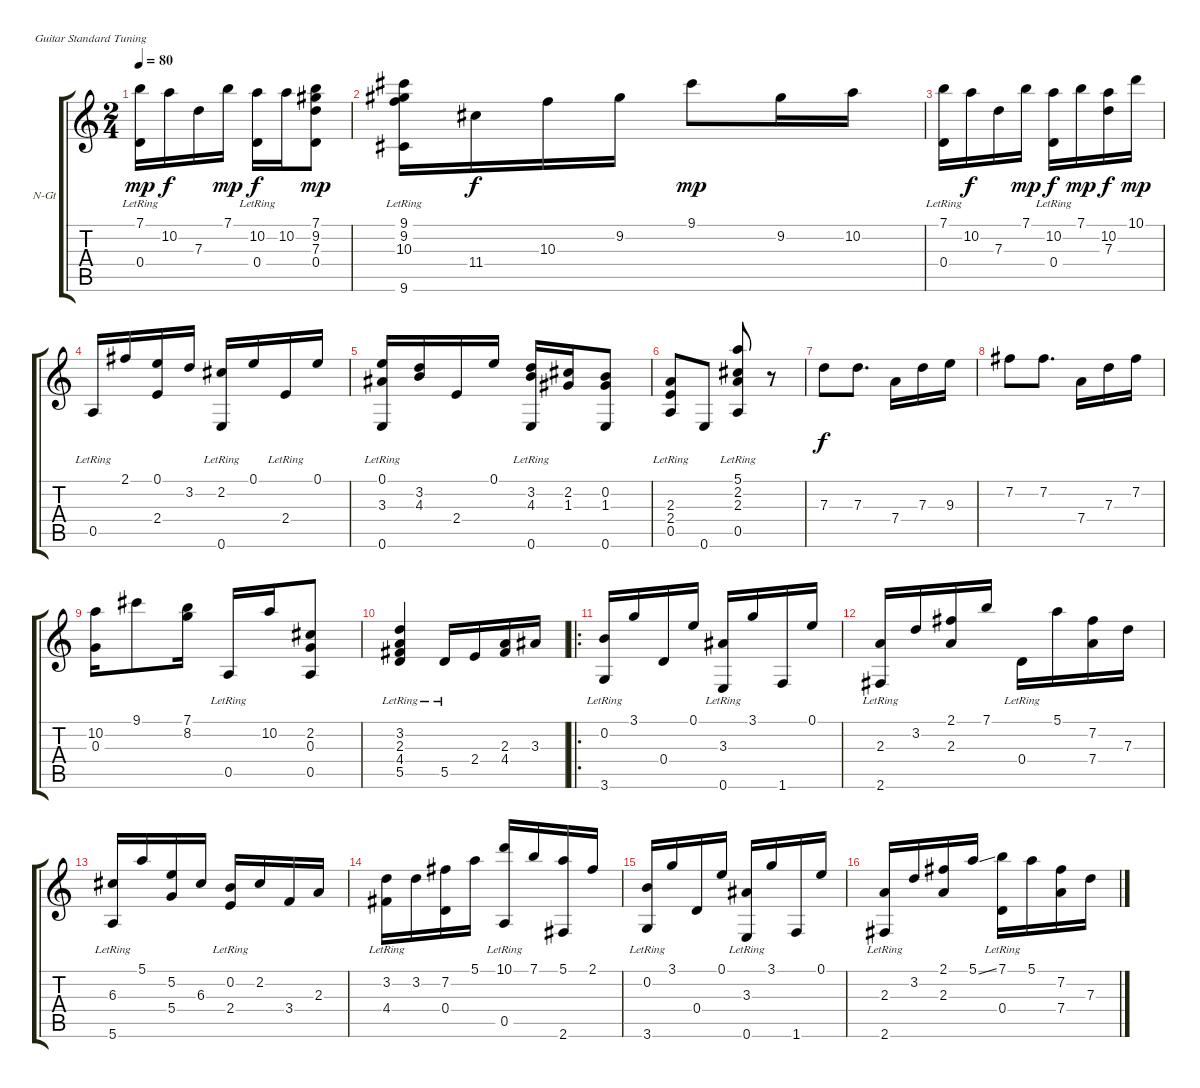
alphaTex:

\bracketExtendMode groupsimilarinstruments
\firstSystemTrackNameOrientation horizontal
\otherSystemsTrackNameOrientation horizontal
\track ("Spur 1" "N-Gt") {instrument acousticguitarnylon}
\staff {score tabs}
\tuning (E4 B3 G3 D3 A2 E2)
\ts (2 4)
\tempo 80
\clef g2
\ks c
(7.1 0.4{lr}).16{dy mp} 10.2.16{dy f} 7.3.16 7.1.16{dy mp} (10.2 0.4{lr}).16{dy f} 10.2.16 (7.1 9.2 7.3 0.4).8{dy mp} |
(9.1 9.2 10.3 9.6{lr}).16 11.4.16{dy f} 10.3.16 9.2.16 9.1.8{dy mp} 9.2.16 10.2.16 |
(7.1 0.4{lr}).16 10.2.16{dy f} 7.3.16 7.1.16{dy mp} (10.2 0.4{lr}).16{dy f} 7.1.16{dy mp} (10.2 7.3).16{dy f} 10.1.16{dy mp} |
0.5{lr}.16 2.1.16 (0.1 2.4).16 3.2.16 (2.2 0.6{lr}).16 0.1.16 2.4{lr}.16 0.1.16 |
(0.1 3.3 0.6{lr}).16 (3.2 4.3).16 2.4.16 0.1.16 (3.2 4.3 0.6{lr}).16 (2.2 1.3).16 (0.2 1.3 0.6).8 |
(2.3 2.4 0.5{lr}).8 0.6.8 (5.1 2.2 2.3 0.5{lr}).8 r.8 |
7.3.8{dy f} 7.3.8{d} 7.4.16 7.3.16 9.3.16 |
7.2.8 7.2.8{d} 7.4.16 7.3.16 7.2.16 |
(10.2 0.3).16 9.1.8 (7.1 8.2).16 0.5{lr}.16 10.2.16 (2.2 0.3 0.5).8 |
(3.2 2.3 4.4 5.5{lr}).4 5.5{lr}.16 2.4.16 (2.3 4.4).16 3.3.16 |
\ro
(0.2 3.6{lr}).16 3.1.16 0.4.16 0.1.16 (3.3 0.6{lr}).16 3.1.16 1.6.16 0.1.16 |
(2.3 2.6{lr}).16 3.2.16 (2.1 2.3).16 7.1.16 0.4{lr}.16 5.1.16 (7.2 7.4).16 7.3.16 |
(6.3 5.6{lr}).16 5.1.16 (5.2 5.4).16 6.3.16 (0.2 2.4{lr}).16 2.2.16 3.4.16 2.3.16 |
(3.2 4.4{lr}).16 3.2.16 (7.2 0.4).16 5.1.16 (10.1 0.5{lr}).16 7.1.16 (5.1 2.6).16 2.1.16 |
(0.2 3.6{lr}).16 3.1.16 0.4.16 0.1.16 (3.3 0.6{lr}).16 3.1.16 1.6.16 0.1.16 |
(2.3 2.6{lr}).16 3.2.16 (2.1 2.3).16 5.1{ss}.16 (7.1 0.4{lr}).16 5.1.16 (7.2 7.4).16 7.3.16
